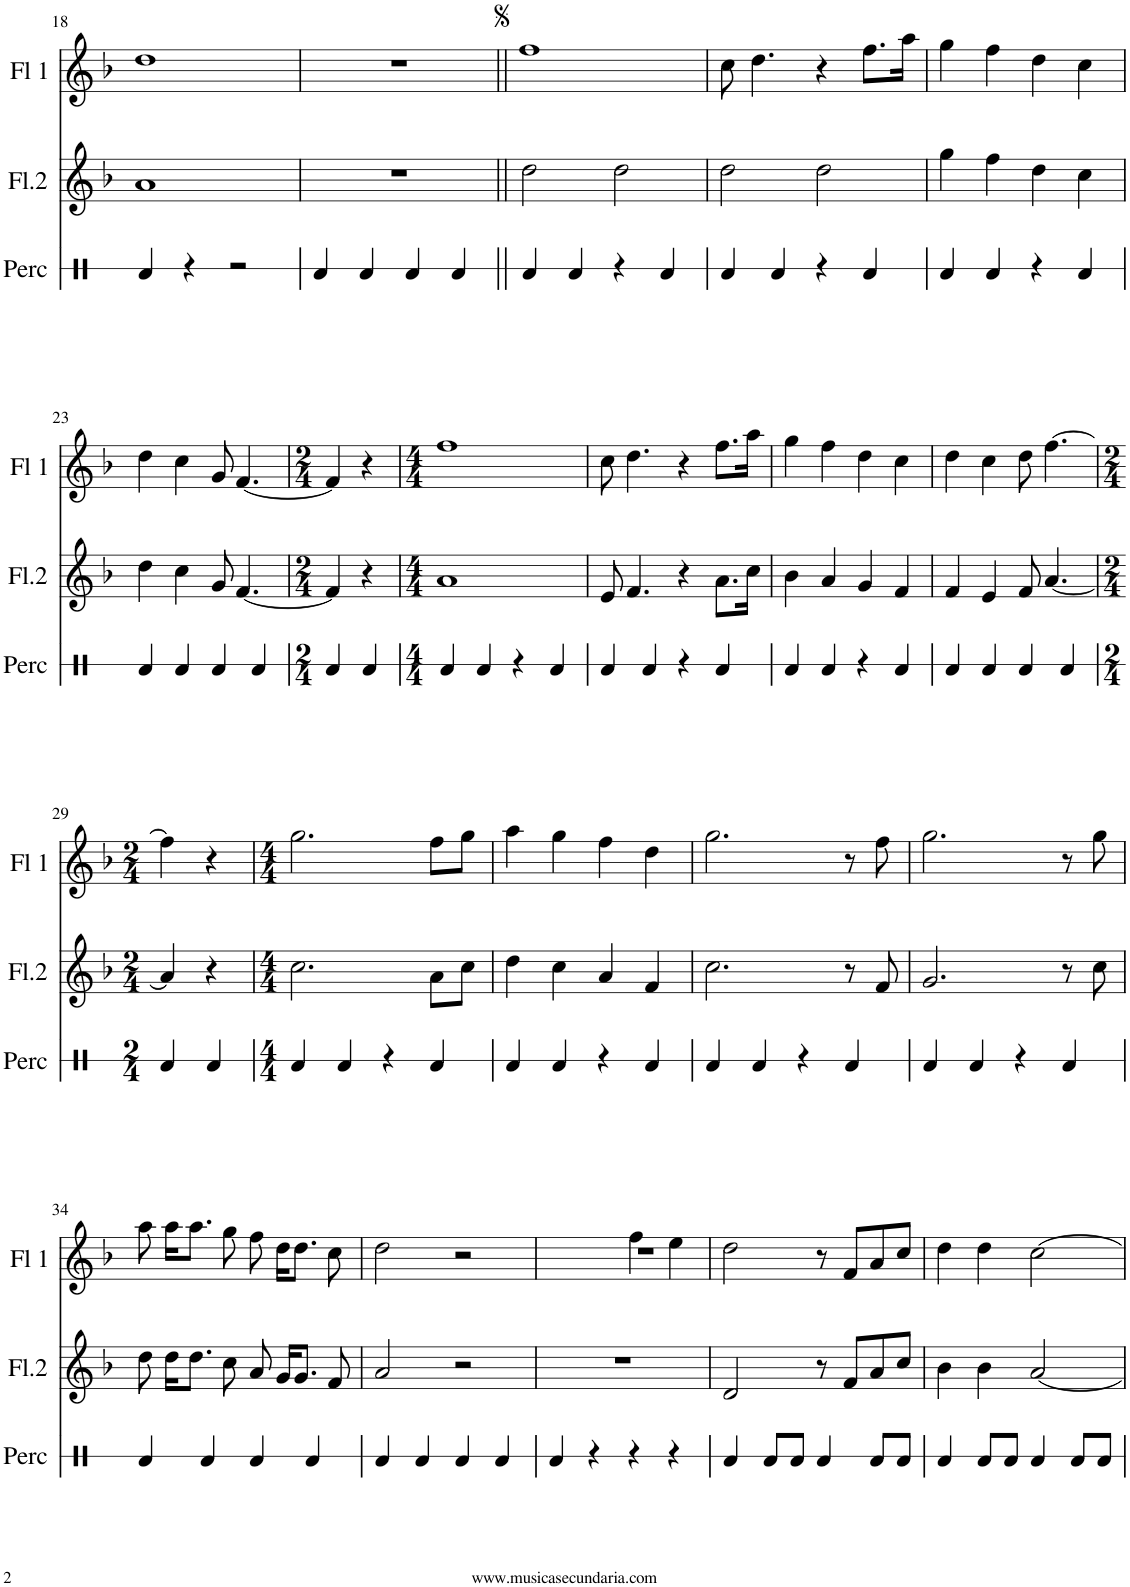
**kern	**kern	**kern
*part3	*part2	*part1
*staff3	*staff2	*staff1
*I"Percusión	*I"Flauta 2	*I"Flauta 1
*I'Perc	*I'Fl.2	*I'Fl 1
*clefX	*clefG2	*clefG2
*k[]	*k[b-]	*k[b-]
*M4/4	*M4/4	*M4/4
=17	=17	=17
4Rd/	8dd\	8aa\
.	16dd\KL	16aa\KL
.	8.dd\J	8.aa\J
4r	.	.
.	8cc\	8gg\
2r	8a/	8ff\
.	16g/KL	16dd\KL
.	8.g/J	8.dd\J
.	8f/	8cc\
!!LO:PB:g=z
=18	=18	=18
4Rd/	1a	1dd
4r	.	.
2r	.	.
=19	=19	=19
4Rd/	1r	1r
4Rd/	.	.
4Rd/	.	.
4Rd/	.	.
=20||	=20||	=20||
4Rd/	2dd\	1ff
4Rd/	.	.
4r	2dd\	.
4Rd/	.	.
=21	=21	=21
4Rd/	2dd\	8cc\
.	.	4.dd\
4Rd/	.	.
4r	2dd\	4r
4Rd/	.	8.ff\L
.	.	16aa\Jk
=22	=22	=22
4Rd/	4gg\	4gg\
4Rd/	4ff\	4ff\
4r	4dd\	4dd\
4Rd/	4cc\	4cc\
!!LO:LB:g=z
=23	=23	=23
4Rd/	4dd\	4dd\
4Rd/	4cc\	4cc\
4Rd/	8g/	8g/
.	[4.f/	[4.f/
4Rd/	.	.
=24	=24	=24
*M2/4	*M2/4	*M2/4
4Rd/	4f/]	4f/]
4Rd/	4r	4r
=25	=25	=25
*M4/4	*M4/4	*M4/4
4Rd/	1a	1ff
4Rd/	.	.
4r	.	.
4Rd/	.	.
=26	=26	=26
4Rd/	8e/	8cc\
.	4.f/	4.dd\
4Rd/	.	.
4r	4r	4r
4Rd/	8.a\L	8.ff\L
.	16cc\Jk	16aa\Jk
=27	=27	=27
4Rd/	4b-\	4gg\
4Rd/	4a/	4ff\
4r	4g/	4dd\
4Rd/	4f/	4cc\
=28	=28	=28
4Rd/	4f/	4dd\
4Rd/	4e/	4cc\
4Rd/	8f/	8dd\
.	[4.a/	[4.ff\
4Rd/	.	.
!!LO:LB:g=z
=29	=29	=29
*M2/4	*M2/4	*M2/4
4Rd/	4a/]	4ff\]
4Rd/	4r	4r
=30	=30	=30
*M4/4	*M4/4	*M4/4
4Rd/	2.cc\	2.gg\
4Rd/	.	.
4r	.	.
4Rd/	8a\L	8ff\L
.	8cc\J	8gg\J
=31	=31	=31
4Rd/	4dd\	4aa\
4Rd/	4cc\	4gg\
4r	4a/	4ff\
4Rd/	4f/	4dd\
=32	=32	=32
4Rd/	2.cc\	2.gg\
4Rd/	.	.
4r	.	.
4Rd/	8r	8r
.	8f/	8ff\
=33	=33	=33
4Rd/	2.g/	2.gg\
4Rd/	.	.
4r	.	.
4Rd/	8r	8r
.	8cc\	8gg\
!!LO:LB:g=z
=34	=34	=34
4Rd/	8dd\	8aa\
.	16dd\KL	16aa\KL
.	8.dd\J	8.aa\J
4Rd/	.	.
.	8cc\	8gg\
4Rd/	8a/	8ff\
.	16g/KL	16dd\KL
.	8.g/J	8.dd\J
4Rd/	.	.
.	8f/	8cc\
=35	=35	=35
4Rd/	2a/	2dd\
4Rd/	.	.
4Rd/	2r	2r
4Rd/	.	.
=36	=36	=36
4Rd/	1r	1r
4r	.	.
4r	.	.
4r	.	.
2ryy	2ryy	4ff\
.	.	4ee\
=37	=37	=37
4Rd/	2d/	2dd\
8Rd/L	.	.
8Rd/J	.	.
4Rd/	8r	8r
.	8f/L	8f/L
8Rd/L	8a/	8a/
8Rd/J	8cc/J	8cc/J
=	=	=
*-	*-	*-
